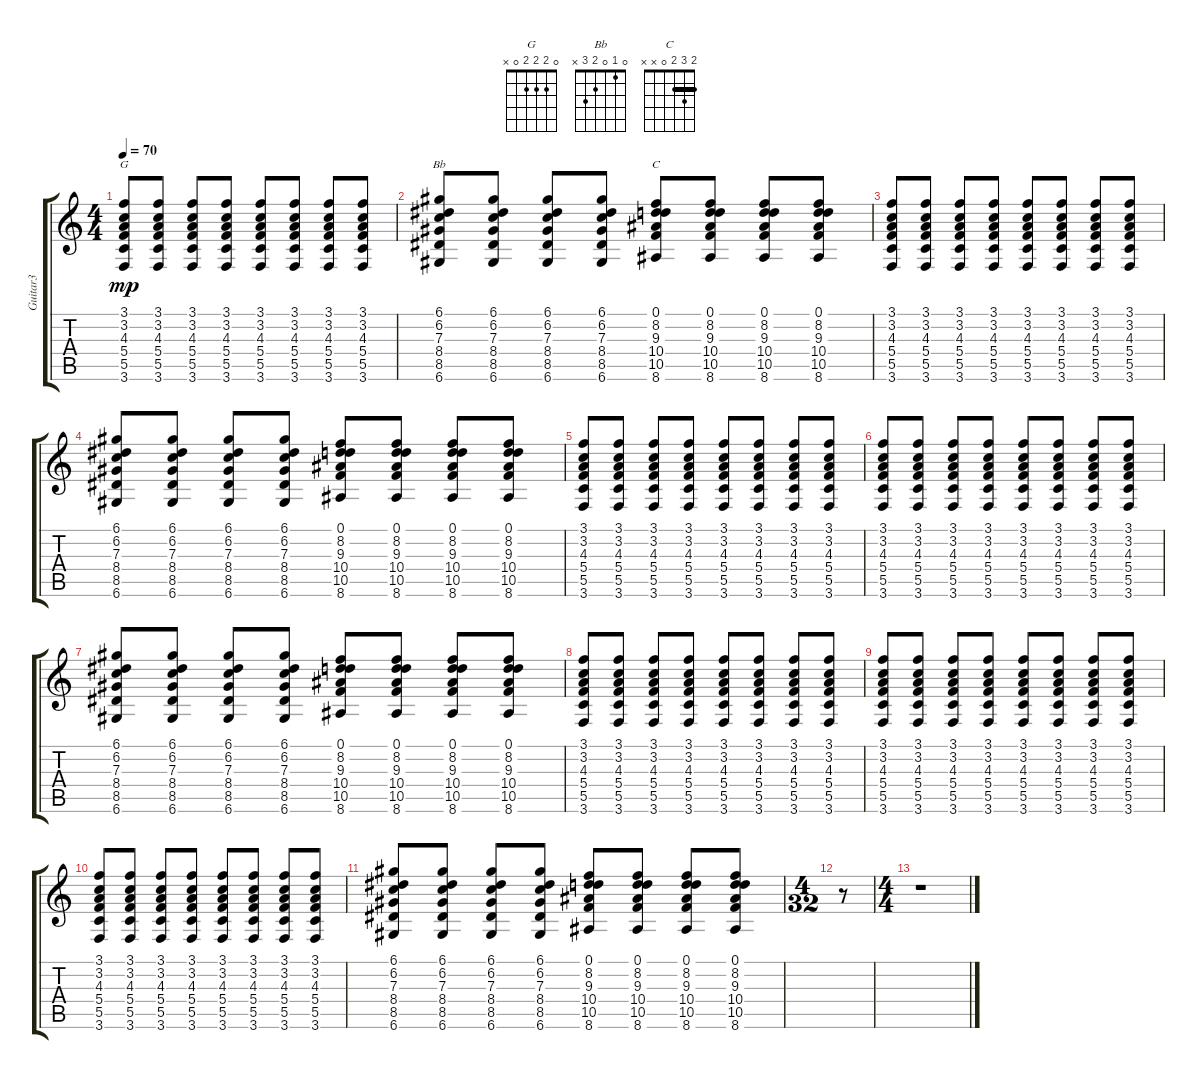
\track ("Guitar3" "Guitar3") {instrument acousticguitarsteel}
\staff {score tabs}
\tuning (D4 A3 F3 C3 G2 D2) {hide}
\chord ("G" 0 2 2 2 0 x)
\chord ("Bb" 0 1 0 2 3 x)
\chord ("C" 2 3 2 0 x x) {barre 2}
\ts (4 4)
\tempo 70
\clef g2
\ks c
(3.1 3.2 4.3 5.4 5.5 3.6).8{ch "G" dy mp} (3.1 3.2 4.3 5.4 5.5 3.6).8 (3.1 3.2 4.3 5.4 5.5 3.6).8 (3.1 3.2 4.3 5.4 5.5 3.6).8 (3.1 3.2 4.3 5.4 5.5 3.6).8 (3.1 3.2 4.3 5.4 5.5 3.6).8 (3.1 3.2 4.3 5.4 5.5 3.6).8 (3.1 3.2 4.3 5.4 5.5 3.6).8 |
(6.1 6.2 7.3 8.4 8.5 6.6).8{ch "Bb"} (6.1 6.2 7.3 8.4 8.5 6.6).8 (6.1 6.2 7.3 8.4 8.5 6.6).8 (6.1 6.2 7.3 8.4 8.5 6.6).8 (0.1 8.2 9.3 10.4 10.5 8.6).8{ch "C"} (0.1 8.2 9.3 10.4 10.5 8.6).8 (0.1 8.2 9.3 10.4 10.5 8.6).8 (0.1 8.2 9.3 10.4 10.5 8.6).8 |
(3.1 3.2 4.3 5.4 5.5 3.6).8 (3.1 3.2 4.3 5.4 5.5 3.6).8 (3.1 3.2 4.3 5.4 5.5 3.6).8 (3.1 3.2 4.3 5.4 5.5 3.6).8 (3.1 3.2 4.3 5.4 5.5 3.6).8 (3.1 3.2 4.3 5.4 5.5 3.6).8 (3.1 3.2 4.3 5.4 5.5 3.6).8 (3.1 3.2 4.3 5.4 5.5 3.6).8 |
(6.1 6.2 7.3 8.4 8.5 6.6).8 (6.1 6.2 7.3 8.4 8.5 6.6).8 (6.1 6.2 7.3 8.4 8.5 6.6).8 (6.1 6.2 7.3 8.4 8.5 6.6).8 (0.1 8.2 9.3 10.4 10.5 8.6).8 (0.1 8.2 9.3 10.4 10.5 8.6).8 (0.1 8.2 9.3 10.4 10.5 8.6).8 (0.1 8.2 9.3 10.4 10.5 8.6).8 |
(3.1 3.2 4.3 5.4 5.5 3.6).8 (3.1 3.2 4.3 5.4 5.5 3.6).8 (3.1 3.2 4.3 5.4 5.5 3.6).8 (3.1 3.2 4.3 5.4 5.5 3.6).8 (3.1 3.2 4.3 5.4 5.5 3.6).8 (3.1 3.2 4.3 5.4 5.5 3.6).8 (3.1 3.2 4.3 5.4 5.5 3.6).8 (3.1 3.2 4.3 5.4 5.5 3.6).8 |
(3.1 3.2 4.3 5.4 5.5 3.6).8 (3.1 3.2 4.3 5.4 5.5 3.6).8 (3.1 3.2 4.3 5.4 5.5 3.6).8 (3.1 3.2 4.3 5.4 5.5 3.6).8 (3.1 3.2 4.3 5.4 5.5 3.6).8 (3.1 3.2 4.3 5.4 5.5 3.6).8 (3.1 3.2 4.3 5.4 5.5 3.6).8 (3.1 3.2 4.3 5.4 5.5 3.6).8 |
(6.1 6.2 7.3 8.4 8.5 6.6).8 (6.1 6.2 7.3 8.4 8.5 6.6).8 (6.1 6.2 7.3 8.4 8.5 6.6).8 (6.1 6.2 7.3 8.4 8.5 6.6).8 (0.1 8.2 9.3 10.4 10.5 8.6).8 (0.1 8.2 9.3 10.4 10.5 8.6).8 (0.1 8.2 9.3 10.4 10.5 8.6).8 (0.1 8.2 9.3 10.4 10.5 8.6).8 |
(3.1 3.2 4.3 5.4 5.5 3.6).8 (3.1 3.2 4.3 5.4 5.5 3.6).8 (3.1 3.2 4.3 5.4 5.5 3.6).8 (3.1 3.2 4.3 5.4 5.5 3.6).8 (3.1 3.2 4.3 5.4 5.5 3.6).8 (3.1 3.2 4.3 5.4 5.5 3.6).8 (3.1 3.2 4.3 5.4 5.5 3.6).8 (3.1 3.2 4.3 5.4 5.5 3.6).8 |
(3.1 3.2 4.3 5.4 5.5 3.6).8 (3.1 3.2 4.3 5.4 5.5 3.6).8 (3.1 3.2 4.3 5.4 5.5 3.6).8 (3.1 3.2 4.3 5.4 5.5 3.6).8 (3.1 3.2 4.3 5.4 5.5 3.6).8 (3.1 3.2 4.3 5.4 5.5 3.6).8 (3.1 3.2 4.3 5.4 5.5 3.6).8 (3.1 3.2 4.3 5.4 5.5 3.6).8 |
(3.1 3.2 4.3 5.4 5.5 3.6).8 (3.1 3.2 4.3 5.4 5.5 3.6).8 (3.1 3.2 4.3 5.4 5.5 3.6).8 (3.1 3.2 4.3 5.4 5.5 3.6).8 (3.1 3.2 4.3 5.4 5.5 3.6).8 (3.1 3.2 4.3 5.4 5.5 3.6).8 (3.1 3.2 4.3 5.4 5.5 3.6).8 (3.1 3.2 4.3 5.4 5.5 3.6).8 |
(6.1 6.2 7.3 8.4 8.5 6.6).8 (6.1 6.2 7.3 8.4 8.5 6.6).8 (6.1 6.2 7.3 8.4 8.5 6.6).8 (6.1 6.2 7.3 8.4 8.5 6.6).8 (0.1 8.2 9.3 10.4 10.5 8.6).8 (0.1 8.2 9.3 10.4 10.5 8.6).8 (0.1 8.2 9.3 10.4 10.5 8.6).8 (0.1 8.2 9.3 10.4 10.5 8.6).8 |
\ts (4 32)
r.8 |
\ts (4 4)
r.1
